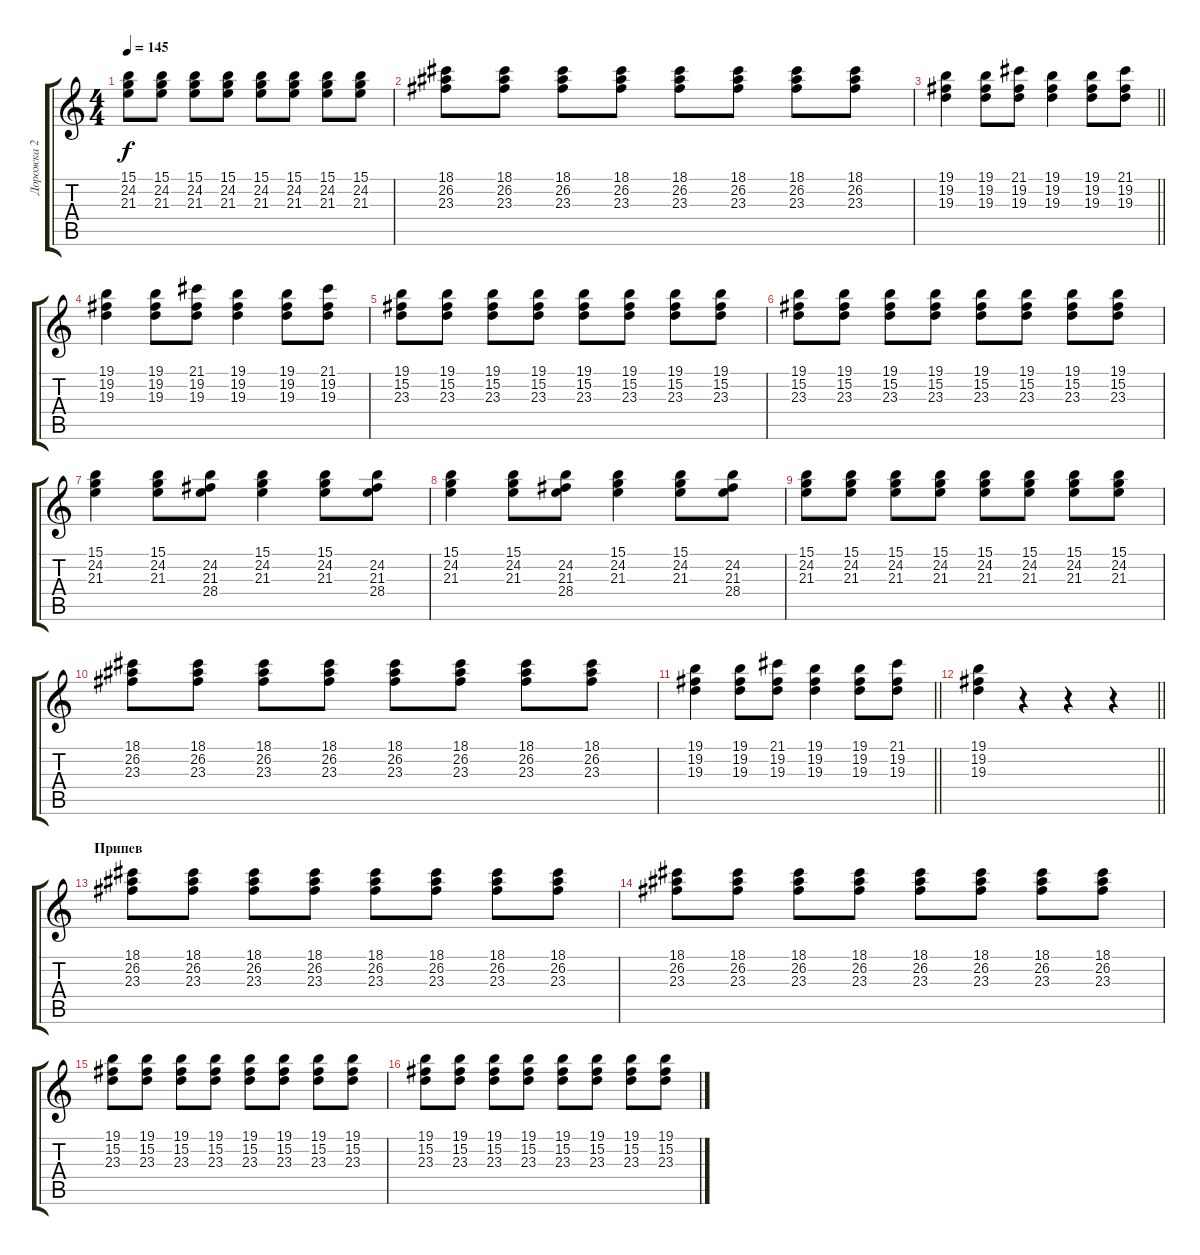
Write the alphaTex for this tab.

\track ("Дорожка 2" "Дорожка 2") {instrument harmonica}
\staff {score tabs}
\tuning (E4 B3 G3 D3 A2 E2) {hide}
\ts (4 4)
\tempo 145
\clef g2
\ks c
(15.1 24.2 21.3).8{dy f} (15.1 24.2 21.3).8 (15.1 24.2 21.3).8 (15.1 24.2 21.3).8 (15.1 24.2 21.3).8 (15.1 24.2 21.3).8 (15.1 24.2 21.3).8 (15.1 24.2 21.3).8 |
(18.1 26.2 23.3).8 (18.1 26.2 23.3).8 (18.1 26.2 23.3).8 (18.1 26.2 23.3).8 (18.1 26.2 23.3).8 (18.1 26.2 23.3).8 (18.1 26.2 23.3).8 (18.1 26.2 23.3).8 |
\barLineRight lightlight
(19.1 19.2 19.3).4 (19.1 19.2 19.3).8 (21.1 19.2 19.3).8 (19.1 19.2 19.3).4 (19.1 19.2 19.3).8 (21.1 19.2 19.3).8 |
(19.1 19.2 19.3).4 (19.1 19.2 19.3).8 (21.1 19.2 19.3).8 (19.1 19.2 19.3).4 (19.1 19.2 19.3).8 (21.1 19.2 19.3).8 |
(19.1 15.2 23.3).8 (19.1 15.2 23.3).8 (19.1 15.2 23.3).8 (19.1 15.2 23.3).8 (19.1 15.2 23.3).8 (19.1 15.2 23.3).8 (19.1 15.2 23.3).8 (19.1 15.2 23.3).8 |
(19.1 15.2 23.3).8 (19.1 15.2 23.3).8 (19.1 15.2 23.3).8 (19.1 15.2 23.3).8 (19.1 15.2 23.3).8 (19.1 15.2 23.3).8 (19.1 15.2 23.3).8 (19.1 15.2 23.3).8 |
(15.1 24.2 21.3).4 (15.1 24.2 21.3).8 (24.2 21.3 28.4).8 (15.1 24.2 21.3).4 (15.1 24.2 21.3).8 (24.2 21.3 28.4).8 |
(15.1 24.2 21.3).4 (15.1 24.2 21.3).8 (24.2 21.3 28.4).8 (15.1 24.2 21.3).4 (15.1 24.2 21.3).8 (24.2 21.3 28.4).8 |
(15.1 24.2 21.3).8 (15.1 24.2 21.3).8 (15.1 24.2 21.3).8 (15.1 24.2 21.3).8 (15.1 24.2 21.3).8 (15.1 24.2 21.3).8 (15.1 24.2 21.3).8 (15.1 24.2 21.3).8 |
(18.1 26.2 23.3).8 (18.1 26.2 23.3).8 (18.1 26.2 23.3).8 (18.1 26.2 23.3).8 (18.1 26.2 23.3).8 (18.1 26.2 23.3).8 (18.1 26.2 23.3).8 (18.1 26.2 23.3).8 |
\barLineRight lightlight
(19.1 19.2 19.3).4 (19.1 19.2 19.3).8 (21.1 19.2 19.3).8 (19.1 19.2 19.3).4 (19.1 19.2 19.3).8 (21.1 19.2 19.3).8 |
\barLineRight lightlight
(19.1 19.2 19.3).4 r.4 r.4 r.4 |
\section ("" "Припев")
(18.1 26.2 23.3).8 (18.1 26.2 23.3).8 (18.1 26.2 23.3).8 (18.1 26.2 23.3).8 (18.1 26.2 23.3).8 (18.1 26.2 23.3).8 (18.1 26.2 23.3).8 (18.1 26.2 23.3).8 |
(18.1 26.2 23.3).8 (18.1 26.2 23.3).8 (18.1 26.2 23.3).8 (18.1 26.2 23.3).8 (18.1 26.2 23.3).8 (18.1 26.2 23.3).8 (18.1 26.2 23.3).8 (18.1 26.2 23.3).8 |
(19.1 15.2 23.3).8 (19.1 15.2 23.3).8 (19.1 15.2 23.3).8 (19.1 15.2 23.3).8 (19.1 15.2 23.3).8 (19.1 15.2 23.3).8 (19.1 15.2 23.3).8 (19.1 15.2 23.3).8 |
(19.1 15.2 23.3).8 (19.1 15.2 23.3).8 (19.1 15.2 23.3).8 (19.1 15.2 23.3).8 (19.1 15.2 23.3).8 (19.1 15.2 23.3).8 (19.1 15.2 23.3).8 (19.1 15.2 23.3).8
